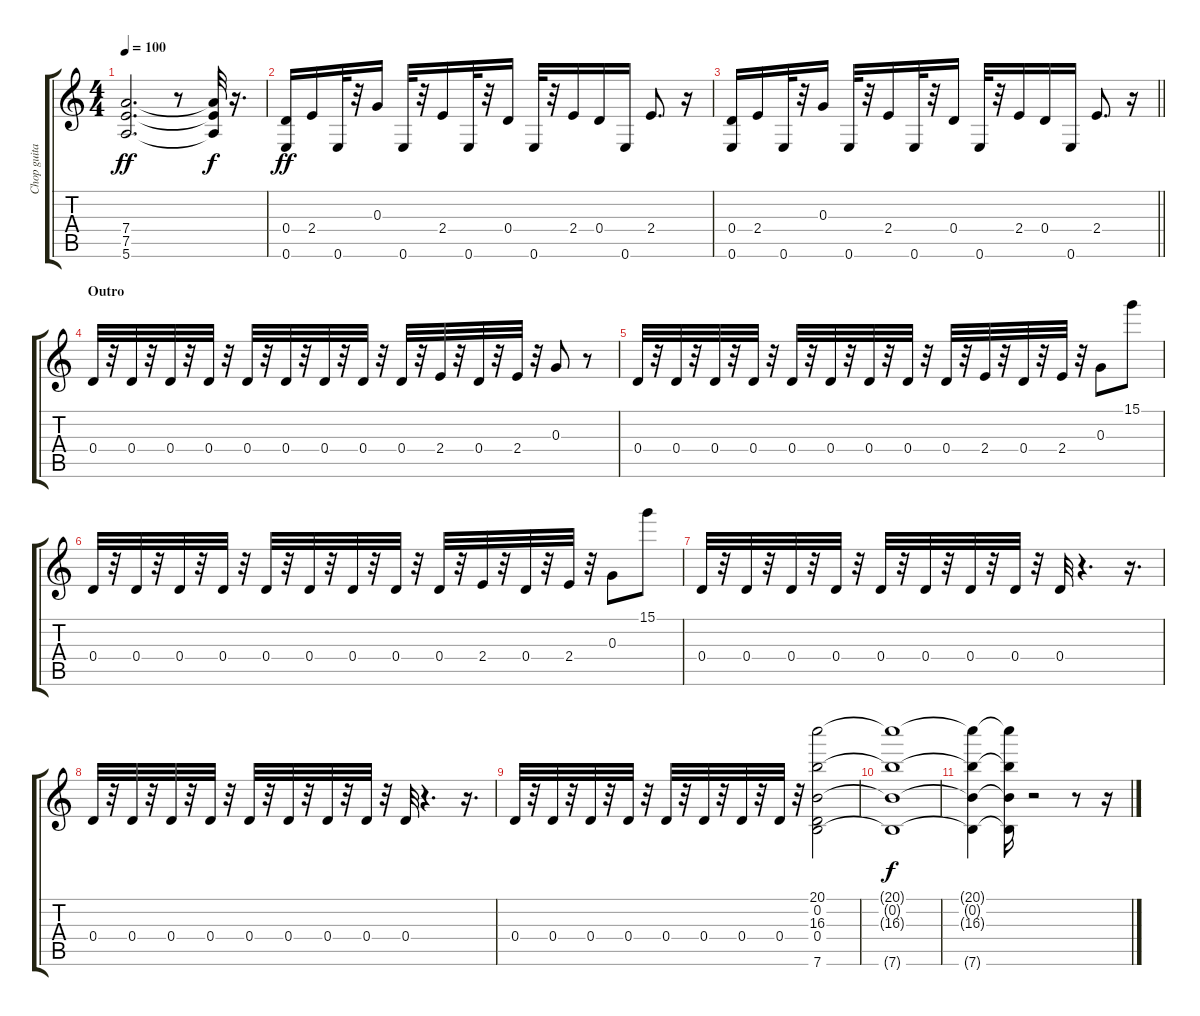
\track ("Chop guitar" "Chop guita") {mute instrument overdrivenguitar}
\staff {score tabs}
\tuning (E4 B3 G3 D3 A2 E2) {hide}
\ts (4 4)
\tempo 100
\clef g2
\ks c
(7.4 7.5 5.6).2{d dy ff volume 8} r.8 (7.4{t} 7.5{t} 5.6{t}).32{dy f} r.16{d} |
(0.4 0.6).16{dy ff volume 9} 2.4.16{volume 10} 0.6.32 r.32 0.3.16 0.6.32 r.32 2.4.16 0.6.32 r.32 0.4.16 0.6.32 r.32 2.4.16 0.4.16 0.6.16 2.4.8{d} r.16 |
\barLineRight lightlight
(0.4 0.6).16{volume 10} 2.4.16 0.6.32 r.32 0.3.16 0.6.32{volume 10} r.32 2.4.16{volume 9} 0.6.32 r.32 0.4.16 0.6.32{volume 9} r.32 2.4.16 0.4.16 0.6.16 2.4.8{d} r.16 |
\section ("" "Outro")
0.4.32 r.32 0.4.32 r.32 0.4.32 r.32 0.4.32 r.32 0.4.32 r.32 0.4.32{volume 8} r.32 0.4.32{volume 8} r.32 0.4.32{volume 8} r.32 0.4.32{volume 8} r.32 2.4.32 r.32 0.4.32 r.32 2.4.32 r.32 0.3.8 r.8 |
0.4.32 r.32 0.4.32 r.32 0.4.32 r.32 0.4.32 r.32 0.4.32 r.32 0.4.32 r.32 0.4.32 r.32 0.4.32 r.32 0.4.32 r.32 2.4.32 r.32 0.4.32 r.32 2.4.32 r.32 0.3.8 15.1.8{volume 8} |
0.4.32 r.32 0.4.32 r.32 0.4.32 r.32 0.4.32{volume 8} r.32 0.4.32 r.32 0.4.32 r.32 0.4.32 r.32 0.4.32 r.32 0.4.32 r.32 2.4.32 r.32 0.4.32 r.32 2.4.32 r.32 0.3.8 15.1.8 |
0.4.32 r.32 0.4.32 r.32 0.4.32{volume 8} r.32 0.4.32 r.32 0.4.32 r.32 0.4.32 r.32 0.4.32 r.32 0.4.32 r.32 0.4.32 r.4{d} r.16{d} |
0.4.32 r.32 0.4.32 r.32 0.4.32 r.32 0.4.32 r.32 0.4.32 r.32 0.4.32 r.32 0.4.32 r.32 0.4.32 r.32 0.4.32 r.4{d} r.16{d} |
0.4.32{volume 8} r.32 0.4.32 r.32 0.4.32{volume 8} r.32 0.4.32 r.32 0.4.32 r.32 0.4.32{volume 7} r.32 0.4.32{volume 7} r.32 0.4.32{volume 7} r.32 (20.1 0.2 16.3 0.4 7.6).2 |
(20.1{t} 0.2{t} 16.3{t} 7.6{t}).1{dy f} |
(20.1{t} 0.2{t} 16.3{t} 7.6{t}).4 (20.1{t} 0.2{t} 16.3{t} 7.6{t}).16 r.2 r.8 r.16
